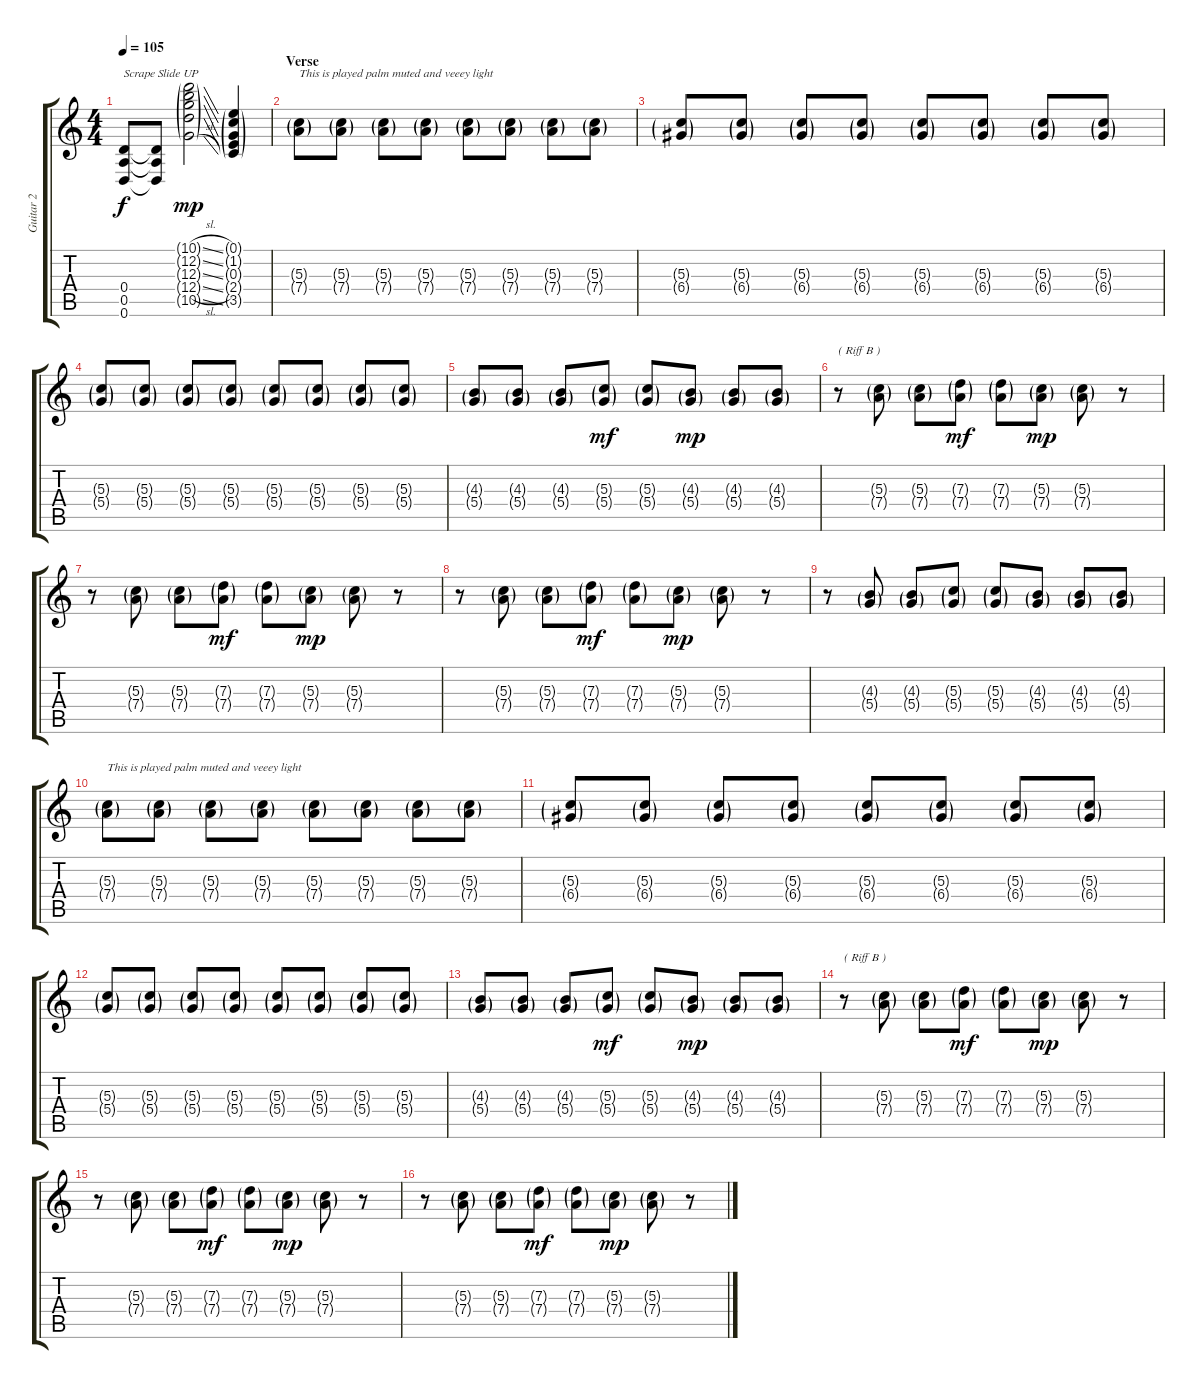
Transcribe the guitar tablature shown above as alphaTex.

\track ("Guitar 2" "Guitar 2") {instrument distortionguitar}
\staff {score tabs}
\tuning (E4 B3 G3 D3 A2 D2) {hide}
\ts (4 4)
\tempo 105
\clef g2
\ks c
(0.4{t} 0.5{t} 0.6{t}).8{txt "Scrape Slide UP" dy f} (0.4{t} 0.5{t} 0.6{t}).8 (10.1{sl g} 12.2{sl g} 12.3{sl g} 12.4{sl g} 10.5{sl g}).2{dy mp} (0.1{g} 1.2{g} 0.3{g} 2.4{g} 3.5{g}).4 |
\section ("" "Verse")
(5.3{g} 7.4{g}).8{txt "This is played palm muted and veeey light" volume 11 instrument electricguitarmuted} (5.3{g} 7.4{g}).8 (5.3{g} 7.4{g}).8 (5.3{g} 7.4{g}).8 (5.3{g} 7.4{g}).8 (5.3{g} 7.4{g}).8 (5.3{g} 7.4{g}).8 (5.3{g} 7.4{g}).8 |
(5.3{g} 6.4{g}).8{instrument electricguitarmuted} (5.3{g} 6.4{g}).8 (5.3{g} 6.4{g}).8 (5.3{g} 6.4{g}).8 (5.3{g} 6.4{g}).8 (5.3{g} 6.4{g}).8 (5.3{g} 6.4{g}).8 (5.3{g} 6.4{g}).8 |
(5.3{g} 5.4{g}).8{instrument electricguitarmuted} (5.3{g} 5.4{g}).8 (5.3{g} 5.4{g}).8 (5.3{g} 5.4{g}).8 (5.3{g} 5.4{g}).8 (5.3{g} 5.4{g}).8 (5.3{g} 5.4{g}).8 (5.3{g} 5.4{g}).8 |
(4.3{g} 5.4{g}).8{instrument electricguitarmuted} (4.3{g} 5.4{g}).8 (4.3{g} 5.4{g}).8 (5.3{g} 5.4{g}).8{dy mf} (5.3{g} 5.4{g}).8 (4.3{g} 5.4{g}).8{dy mp} (4.3{g} 5.4{g}).8 (4.3{g} 5.4{g}).8 |
r.8{txt "( Riff B )"} (5.3{g} 7.4{g}).8{instrument electricguitarmuted} (5.3{g} 7.4{g}).8 (7.3{g} 7.4{g}).8{dy mf} (7.3{g} 7.4{g}).8 (5.3{g} 7.4{g}).8{dy mp} (5.3{g} 7.4{g}).8 r.8 |
r.8 (5.3{g} 7.4{g}).8{instrument electricguitarmuted} (5.3{g} 7.4{g}).8 (7.3{g} 7.4{g}).8{dy mf} (7.3{g} 7.4{g}).8 (5.3{g} 7.4{g}).8{dy mp} (5.3{g} 7.4{g}).8 r.8 |
r.8 (5.3{g} 7.4{g}).8{instrument electricguitarmuted} (5.3{g} 7.4{g}).8 (7.3{g} 7.4{g}).8{dy mf} (7.3{g} 7.4{g}).8 (5.3{g} 7.4{g}).8{dy mp} (5.3{g} 7.4{g}).8 r.8 |
r.8{instrument electricguitarmuted} (4.3{g} 5.4{g}).8 (4.3{g} 5.4{g}).8 (5.3{g} 5.4{g}).8 (5.3{g} 5.4{g}).8 (4.3{g} 5.4{g}).8 (4.3{g} 5.4{g}).8 (4.3{g} 5.4{g}).8 |
(5.3{g} 7.4{g}).8{txt "This is played palm muted and veeey light" volume 11 instrument electricguitarmuted} (5.3{g} 7.4{g}).8 (5.3{g} 7.4{g}).8 (5.3{g} 7.4{g}).8 (5.3{g} 7.4{g}).8 (5.3{g} 7.4{g}).8 (5.3{g} 7.4{g}).8 (5.3{g} 7.4{g}).8 |
(5.3{g} 6.4{g}).8{instrument electricguitarmuted} (5.3{g} 6.4{g}).8 (5.3{g} 6.4{g}).8 (5.3{g} 6.4{g}).8 (5.3{g} 6.4{g}).8 (5.3{g} 6.4{g}).8 (5.3{g} 6.4{g}).8 (5.3{g} 6.4{g}).8 |
(5.3{g} 5.4{g}).8{instrument electricguitarmuted} (5.3{g} 5.4{g}).8 (5.3{g} 5.4{g}).8 (5.3{g} 5.4{g}).8 (5.3{g} 5.4{g}).8 (5.3{g} 5.4{g}).8 (5.3{g} 5.4{g}).8 (5.3{g} 5.4{g}).8 |
(4.3{g} 5.4{g}).8{instrument electricguitarmuted} (4.3{g} 5.4{g}).8 (4.3{g} 5.4{g}).8 (5.3{g} 5.4{g}).8{dy mf} (5.3{g} 5.4{g}).8 (4.3{g} 5.4{g}).8{dy mp} (4.3{g} 5.4{g}).8 (4.3{g} 5.4{g}).8 |
r.8{txt "( Riff B )"} (5.3{g} 7.4{g}).8{instrument electricguitarmuted} (5.3{g} 7.4{g}).8 (7.3{g} 7.4{g}).8{dy mf} (7.3{g} 7.4{g}).8 (5.3{g} 7.4{g}).8{dy mp} (5.3{g} 7.4{g}).8 r.8 |
r.8 (5.3{g} 7.4{g}).8{instrument electricguitarmuted} (5.3{g} 7.4{g}).8 (7.3{g} 7.4{g}).8{dy mf} (7.3{g} 7.4{g}).8 (5.3{g} 7.4{g}).8{dy mp} (5.3{g} 7.4{g}).8 r.8 |
r.8 (5.3{g} 7.4{g}).8{instrument electricguitarmuted} (5.3{g} 7.4{g}).8 (7.3{g} 7.4{g}).8{dy mf} (7.3{g} 7.4{g}).8 (5.3{g} 7.4{g}).8{dy mp} (5.3{g} 7.4{g}).8 r.8
